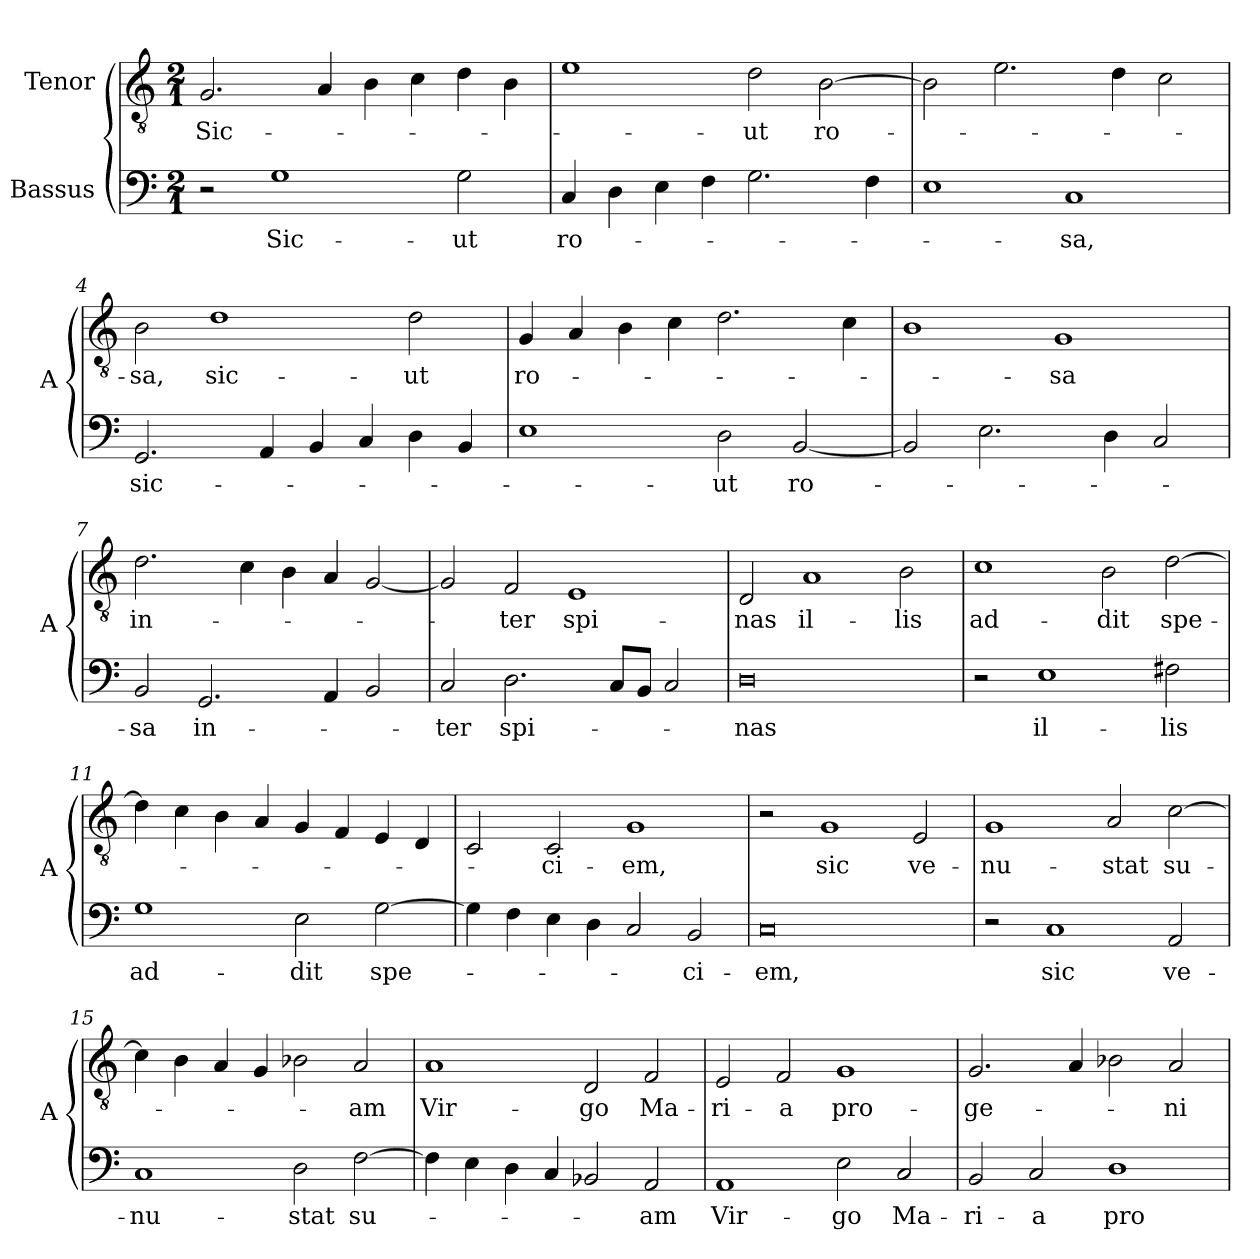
**kern	**text	**kern	**text
*part2	*part2	*part1	*part1
*staff2	*staff2	*staff1	*staff1
*I"Bassus	*	*I"Tenor	*
*I'A	*	*	*
*clefF4	*	*clefGv2	*
*k[]	*	*k[]	*
*G:mix	*	*G:mix	*
*M2/1	*	*M2/1	*
=1	=1	=1	=1
2r	.	2.G	Sic-
1G	Sic-	.	.
.	.	4A	.
.	.	4B	.
.	.	4c	.
2G	-ut	4d	.
.	.	4B	.
=2	=2	=2	=2
4C	ro-	1e	.
4D	.	.	.
4E	.	.	.
4F	.	.	.
2.G	.	2d	-ut
.	.	[2B	ro-
4F	.	.	.
=3	=3	=3	=3
1E	.	2B]	.
.	.	2.e	.
1C	-sa,	.	.
.	.	4d	.
.	.	2c	.
=4	=4	=4	=4
2.GG	sic-	2B	-sa,
.	.	1d	sic-
4AA	.	.	.
4BB	.	.	.
4C	.	.	.
4D	.	2d	-ut
4BB	.	.	.
=5	=5	=5	=5
1E	.	4G	ro-
.	.	4A	.
.	.	4B	.
.	.	4c	.
2D	-ut	2.d	.
[2BB	ro-	.	.
.	.	4c	.
=6	=6	=6	=6
2BB]	.	1B	.
2.E	.	.	.
.	.	1G	-sa
4D	.	.	.
2C	.	.	.
=7	=7	=7	=7
2BB	-sa	2.d	in-
2.GG	in-	.	.
.	.	4c	.
.	.	4B	.
4AA	.	4A	.
2BB	.	[2G	.
=8	=8	=8	=8
2C	-ter	2G]	.
2.D	spi-	2F	-ter
.	.	1E	spi-
8CL	.	.	.
8BBJ	.	.	.
2C	.	.	.
=9	=9	=9	=9
0D	-nas	2D	-nas
.	.	1A	il-
.	.	2B	-lis
=10	=10	=10	=10
2r	.	1c	ad-
1E	il-	.	.
.	.	2B	-dit
2F#X	-lis	[2d	spe-
=11	=11	=11	=11
1G	ad-	4d]	.
.	.	4c	.
.	.	4B	.
.	.	4A	.
2E	-dit	4G	.
.	.	4F	.
[2G	spe-	4E	.
.	.	4D	.
=12	=12	=12	=12
4G]	.	2C	.
4F	.	.	.
4E	.	2C	-ci-
4D	.	.	.
2C	.	1G	-em,
2BB	-ci-	.	.
=13	=13	=13	=13
0C	-em,	2r	.
.	.	1G	sic
.	.	2E	ve-
=14	=14	=14	=14
2r	.	1G	-nu-
1C	sic	.	.
.	.	2A	-stat
2AA	ve-	[2c	su-
=15	=15	=15	=15
1C	-nu-	4c]	.
.	.	4B	.
.	.	4A	.
.	.	4G	.
2D	-stat	2B-X	.
[2F	su-	2A	-am
=16	=16	=16	=16
4F]	.	1A	Vir-
4E	.	.	.
4D	.	.	.
4C	.	.	.
2BB-X	.	2D	-go
2AA	am	2F	Ma-
=17	=17	=17	=17
1AA	Vir-	2E	-ri-
.	.	2F	-a
2E	-go	1G	pro-
2C	Ma-	.	.
=18	=18	=18	=18
2BB	-ri-	2.G	-ge-
2C	-a	.	.
.	.	4A	.
1D	pro-	2B-X	.
.	.	2A	-ni-
=	=	=	=
*-	*-	*-	*-
